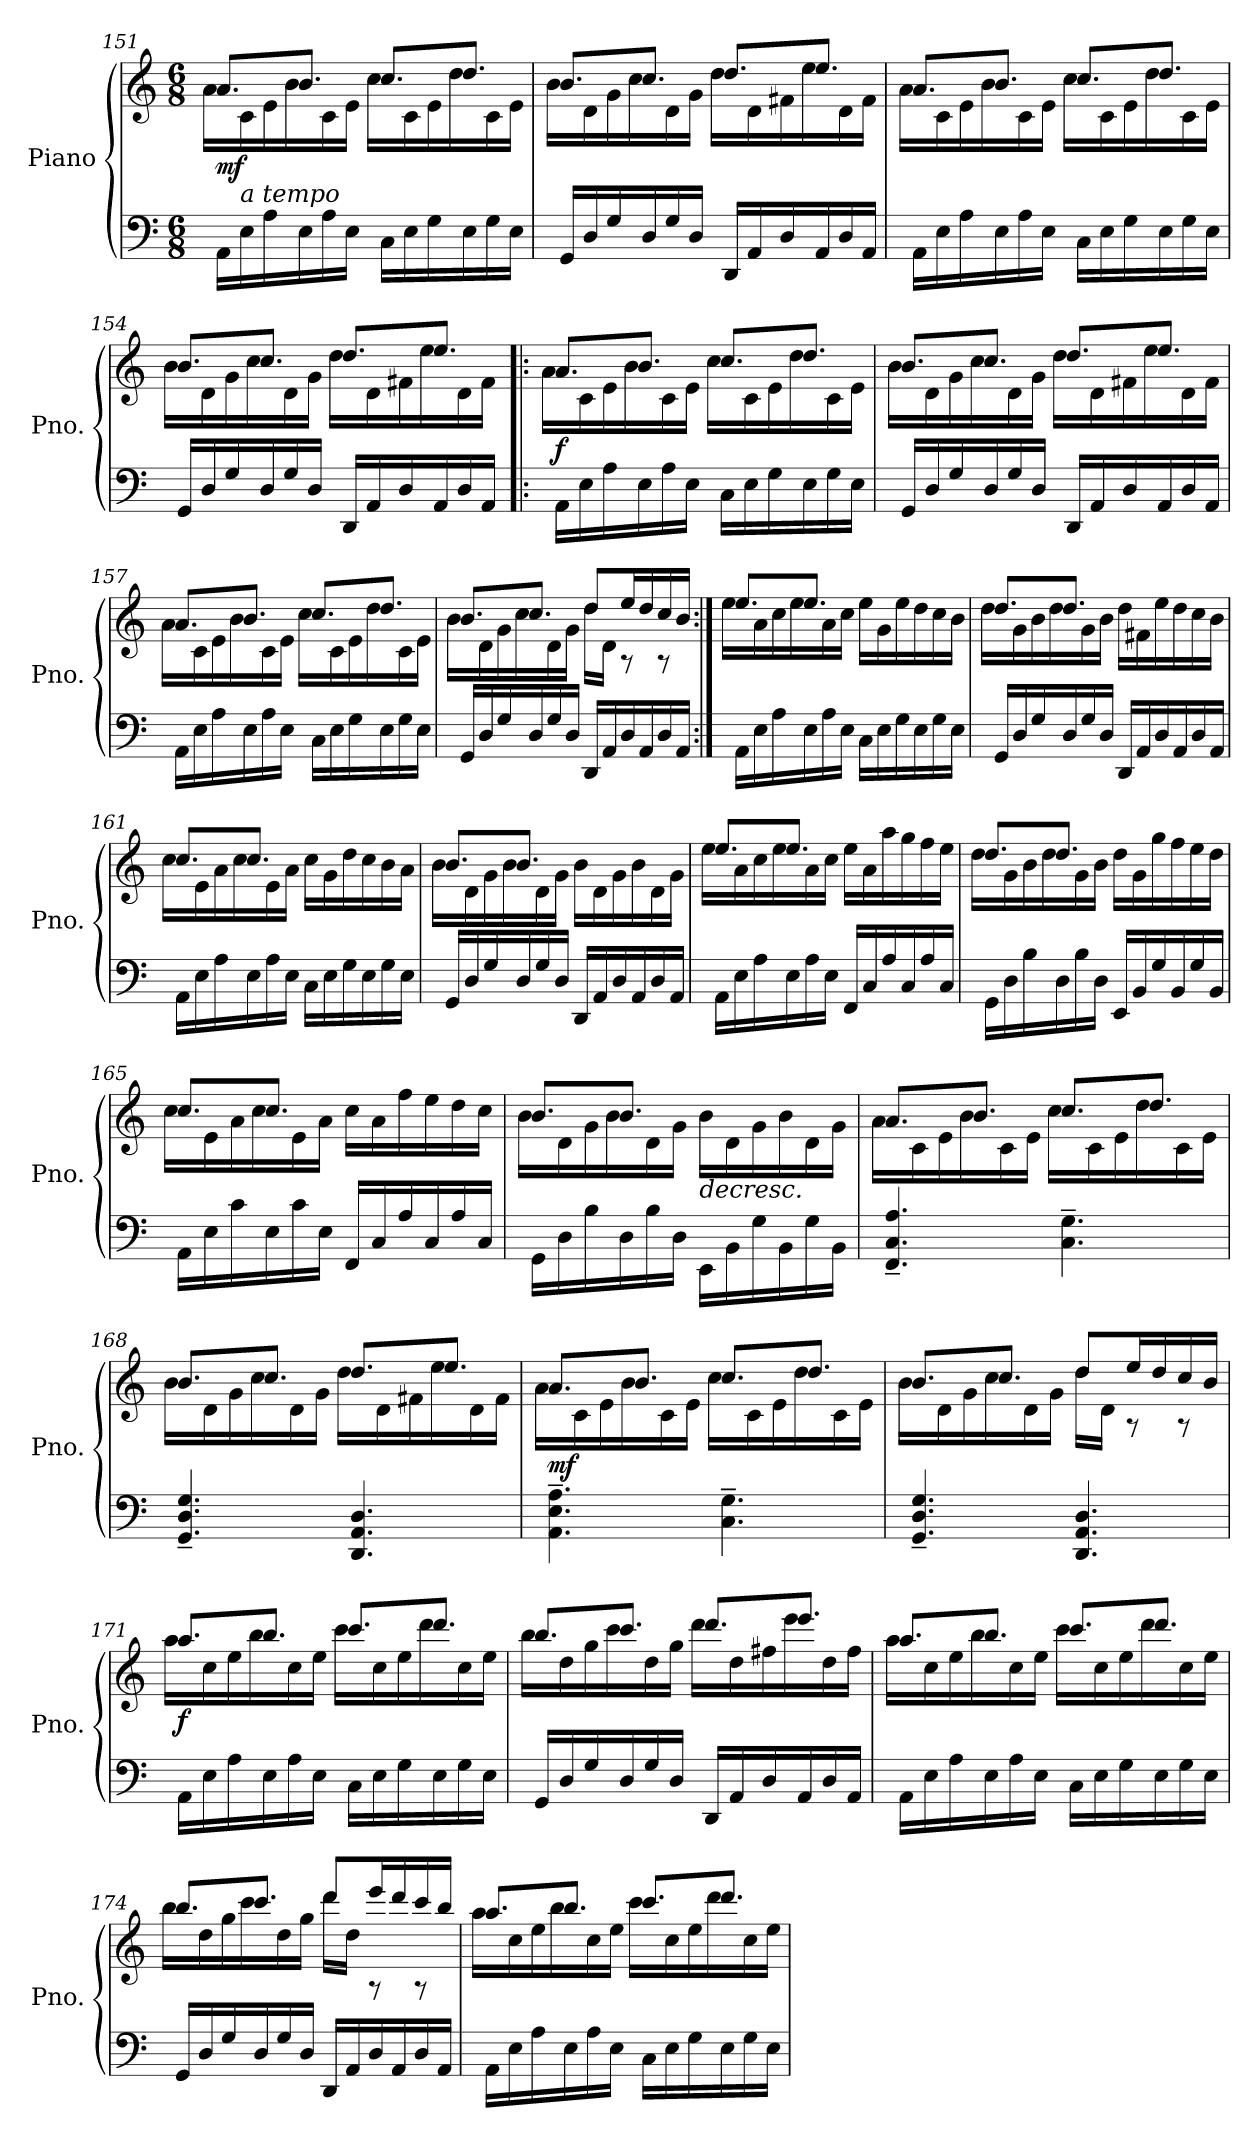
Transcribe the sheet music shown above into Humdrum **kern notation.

**kern	**kern	**dynam
*part1	*part1	*part1
*staff2	*staff1	*staff1/2
*I"Piano	*	*
*I'Pno.	*	*
!!LO:LB:g=z
*clefF4	*clefG2	*
*k[]	*k[]	*
*M6/8	*M6/8	*
=151	=151	=151
*	*^	*
!	!	!	!LO:DY:b
16AA\LL	8.a/L	16a\LL	mf
!	!	!LO:TX:b:i:t=a tempo	!
16E\	.	16c\	.
16A\	.	16e\	.
16E\	8.b/J	16b\	.
16A\	.	16c\	.
16E\JJ	.	16e\JJ	.
16C\LL	8.cc/L	16cc\LL	.
16E\	.	16c\	.
16G\	.	16e\	.
16E\	8.dd/J	16dd\	.
16G\	.	16c\	.
16E\JJ	.	16e\JJ	.
=152	=152	=152	=152
16GG/LL	8.b/L	16b\LL	.
16D/	.	16d\	.
16G/	.	16g\	.
16D/	8.cc/J	16cc\	.
16G/	.	16d\	.
16D/JJ	.	16g\JJ	.
16DD/LL	8.dd/L	16dd\LL	.
16AA/	.	16d\	.
16D/	.	16f#X\	.
16AA/	8.ee/J	16ee\	.
16D/	.	16d\	.
16AA/JJ	.	16f#\JJ	.
!!LO:LB:g=z	!!
=153	=153	=153	=153
16AA\LL	8.a/L	16a\LL	.
16E\	.	16c\	.
16A\	.	16e\	.
16E\	8.b/J	16b\	.
16A\	.	16c\	.
16E\JJ	.	16e\JJ	.
16C\LL	8.cc/L	16cc\LL	.
16E\	.	16c\	.
16G\	.	16e\	.
16E\	8.dd/J	16dd\	.
16G\	.	16c\	.
16E\JJ	.	16e\JJ	.
=154	=154	=154	=154
16GG/LL	8.b/L	16b\LL	.
16D/	.	16d\	.
16G/	.	16g\	.
16D/	8.cc/J	16cc\	.
16G/	.	16d\	.
16D/JJ	.	16g\JJ	.
16DD/LL	8.dd/L	16dd\LL	.
16AA/	.	16d\	.
16D/	.	16f#X\	.
16AA/	8.ee/J	16ee\	.
16D/	.	16d\	.
16AA/JJ	.	16f#\JJ	.
!!LO:LB:g=z	!!
=155!|:	=155!|:	=155!|:	=155!|:
!	!	!	!LO:DY:b
16AA\LL	8.a/L	16a\LL	f
16E\	.	16c\	.
16A\	.	16e\	.
16E\	8.b/J	16b\	.
16A\	.	16c\	.
16E\JJ	.	16e\JJ	.
16C\LL	8.cc/L	16cc\LL	.
16E\	.	16c\	.
16G\	.	16e\	.
16E\	8.dd/J	16dd\	.
16G\	.	16c\	.
16E\JJ	.	16e\JJ	.
=156	=156	=156	=156
16GG/LL	8.b/L	16b\LL	.
16D/	.	16d\	.
16G/	.	16g\	.
16D/	8.cc/J	16cc\	.
16G/	.	16d\	.
16D/JJ	.	16g\JJ	.
16DD/LL	8.dd/L	16dd\LL	.
16AA/	.	16d\	.
16D/	.	16f#X\	.
16AA/	8.ee/J	16ee\	.
16D/	.	16d\	.
16AA/JJ	.	16f#\JJ	.
!!LO:LB:g=z	!!
=157	=157	=157	=157
16AA\LL	8.a/L	16a\LL	.
16E\	.	16c\	.
16A\	.	16e\	.
16E\	8.b/J	16b\	.
16A\	.	16c\	.
16E\JJ	.	16e\JJ	.
16C\LL	8.cc/L	16cc\LL	.
16E\	.	16c\	.
16G\	.	16e\	.
16E\	8.dd/J	16dd\	.
16G\	.	16c\	.
16E\JJ	.	16e\JJ	.
=158	=158	=158	=158
16GG/LL	8.b/L	16b\LL	.
16D/	.	16d\	.
16G/	.	16g\	.
16D/	8.cc/J	16cc\	.
16G/	.	16d\	.
16D/JJ	.	16g\JJ	.
16DD/LL	8dd/L	16dd\LL	.
16AA/	.	16d\JJ	.
16D/	16ee/L	8rA	.
16AA/	16dd/	.	.
16D/	16cc/	8rA	.
16AA/JJ	16b/JJ	.	.
!!LO:LB:g=z	!!
=159:|!	=159:|!	=159:|!	=159:|!
16AA\LL	8.ee/L	16ee\LL	.
16E\	.	16a\	.
16A\	.	16cc\	.
16E\	8.ee/J	16ee\	.
16A\	.	16a\	.
16E\JJ	.	16cc\JJ	.
16C\LL	8rCCyy	16ee\LL	.
16E\	.	16g\	.
16G\	4rGGyy	16ee\	.
16E\	.	16dd\	.
16G\	.	16cc\	.
16E\JJ	.	16b\JJ	.
=160	=160	=160	=160
16GG/LL	8.dd/L	16dd\LL	.
16D/	.	16g\	.
16G/	.	16b\	.
16D/	8.dd/J	16dd\	.
16G/	.	16g\	.
16D/JJ	.	16b\JJ	.
16DD/LL	8rCCyy	16dd\LL	.
16AA/	.	16f#X\	.
16D/	4rEEyy	16ee\	.
16AA/	.	16dd\	.
16D/	.	16cc\	.
16AA/JJ	.	16b\JJ	.
!!LO:PB:g=z	!!
=161	=161	=161	=161
16AA\LL	8.cc/L	16cc\LL	.
16E\	.	16e\	.
16A\	.	16a\	.
16E\	8.cc/J	16cc\	.
16A\	.	16e\	.
16E\JJ	.	16a\JJ	.
16C\LL	8rEEyy	16cc\LL	.
16E\	.	16g\	.
16G\	4rCCyy	16dd\	.
16E\	.	16cc\	.
16G\	.	16b\	.
16E\JJ	.	16a\JJ	.
=162	=162	=162	=162
16GG/LL	8.b/L	16b\LL	.
16D/	.	16d\	.
16G/	.	16g\	.
16D/	8.b/J	16b\	.
16G/	.	16d\	.
16D/JJ	.	16g\JJ	.
16DD/LL	8raayy	16b\LL	.
16AA/	.	16d\	.
16D/	4raayy	16g\	.
16AA/	.	16b\	.
16D/	.	16d\	.
16AA/JJ	.	16g\JJ	.
!!LO:LB:g=z	!!
=163	=163	=163	=163
16AA\LL	8.ee/L	16ee\LL	.
16E\	.	16a\	.
16A\	.	16cc\	.
16E\	8.ee/J	16ee\	.
16A\	.	16a\	.
16E\JJ	.	16cc\JJ	.
16FF/LL	8rCCyy	16ee\LL	.
16C/	.	16a\	.
16A/	4rGGyy	16aa\	.
16C/	.	16gg\	.
16A/	.	16ff\	.
16C/JJ	.	16ee\JJ	.
=164	=164	=164	=164
16GG\LL	8.dd/L	16dd\LL	.
16D\	.	16g\	.
16B\	.	16b\	.
16D\	8.dd/J	16dd\	.
16B\	.	16g\	.
16D\JJ	.	16b\JJ	.
16EE/LL	8rCCyy	16dd\LL	.
16BB/	.	16g\	.
16G/	4rEEyy	16gg\	.
16BB/	.	16ff\	.
16G/	.	16ee\	.
16BB/JJ	.	16dd\JJ	.
!!LO:LB:g=z	!!
=165	=165	=165	=165
16AA\LL	8.cc/L	16cc\LL	.
16E\	.	16e\	.
16c\	.	16a\	.
16E\	8.cc/J	16cc\	.
16c\	.	16e\	.
16E\JJ	.	16a\JJ	.
16FF/LL	8rEEyy	16cc\LL	.
16C/	.	16a\	.
16A/	4rCCyy	16ff\	.
16C/	.	16ee\	.
16A/	.	16dd\	.
16C/JJ	.	16cc\JJ	.
=166	=166	=166	=166
16GG\LL	8.b/L	16b\LL	.
16D\	.	16d\	.
16B\	.	16g\	.
16D\	8.b/J	16b\	.
16B\	.	16d\	.
16D\JJ	.	16g\JJ	.
!	!	!	!LO:HP:b
16EE\LL	8rEEyy	16b\LL	>
16BB\	.	16d\	.
16G\	4rCCyy	16g\	.
16BB\	.	16b\	.
16G\	.	16d\	.
16BB\JJ	.	16g\JJ	.
!!LO:LB:g=z	!!
=167	=167	=167	=167
!	!	!	!LO:DY:b
!	!	!	!LO:DY:n=1:b
4.FF/~ 4.C/~ 4.A/~	8.a/L	16a\LL	mp other-dynamics
.	.	16c\	.
.	.	16e\	.
.	8.b/J	16b\	.
.	.	16c\	.
.	.	16e\JJ	.
4.C\~ 4.G\~	8.cc/L	16cc\LL	.
.	.	16c\	.
.	.	16e\	.
.	8.dd/J	16dd\	.
.	.	16c\	.
.	.	16e\JJ	.
=168	=168	=168	=168
4.GG/~ 4.D/~ 4.G/~	8.b/L	16b\LL	.
.	.	16d\	.
.	.	16g\	.
.	8.cc/J	16cc\	.
.	.	16d\	.
.	.	16g\JJ	.
4.DD/ 4.AA/ 4.D/	8.dd/L	16dd\LL	.
.	.	16d\	.
.	.	16f#X\	.
.	8.ee/J	16ee\	.
.	.	16d\	.
.	.	16f#\JJ	.
!!LO:LB:g=z	!!
=169	=169	=169	=169
!	!	!	!LO:DY:b
4.AA\~ 4.E\~ 4.A\~	8.a/L	16a\LL	mf
.	.	16c\	.
.	.	16e\	.
.	8.b/J	16b\	.
.	.	16c\	.
.	.	16e\JJ	.
4.C\~ 4.G\~	8.cc/L	16cc\LL	.
.	.	16c\	.
.	.	16e\	.
.	8.dd/J	16dd\	.
.	.	16c\	.
.	.	16e\JJ	.
*	*v	*v	*
.	.	]
=170	=170	=170
*	*^	*
4.GG/~ 4.D/~ 4.G/~	8.b/L	16b\LL	.
.	.	16d\	.
.	.	16g\	.
.	8.cc/J	16cc\	.
.	.	16d\	.
.	.	16g\JJ	.
4.DD/ 4.AA/ 4.D/	8dd/L	16dd\LL	.
.	.	16d\JJ	.
.	16ee/L	8rA	.
.	16dd/	.	.
.	16cc/	8rA	.
.	16b/JJ	.	.
!!LO:LB:g=z	!!
=171	=171	=171	=171
!	!	!	!LO:DY:b
16AA\LL	8.aa/L	16aa\LL	f
16E\	.	16cc\	.
16A\	.	16ee\	.
16E\	8.bb/J	16bb\	.
16A\	.	16cc\	.
16E\JJ	.	16ee\JJ	.
16C\LL	8.ccc/L	16ccc\LL	.
16E\	.	16cc\	.
16G\	.	16ee\	.
16E\	8.ddd/J	16ddd\	.
16G\	.	16cc\	.
16E\JJ	.	16ee\JJ	.
=172	=172	=172	=172
16GG/LL	8.bb/L	16bb\LL	.
16D/	.	16dd\	.
16G/	.	16gg\	.
16D/	8.ccc/J	16ccc\	.
16G/	.	16dd\	.
16D/JJ	.	16gg\JJ	.
16DD/LL	8.ddd/L	16ddd\LL	.
16AA/	.	16dd\	.
16D/	.	16ff#X\	.
16AA/	8.eee/J	16eee\	.
16D/	.	16dd\	.
16AA/JJ	.	16ff#\JJ	.
!!LO:PB:g=z	!!
=173	=173	=173	=173
16AA\LL	8.aa/L	16aa\LL	.
16E\	.	16cc\	.
16A\	.	16ee\	.
16E\	8.bb/J	16bb\	.
16A\	.	16cc\	.
16E\JJ	.	16ee\JJ	.
16C\LL	8.ccc/L	16ccc\LL	.
16E\	.	16cc\	.
16G\	.	16ee\	.
16E\	8.ddd/J	16ddd\	.
16G\	.	16cc\	.
16E\JJ	.	16ee\JJ	.
=174	=174	=174	=174
16GG/LL	8.bb/L	16bb\LL	.
16D/	.	16dd\	.
16G/	.	16gg\	.
16D/	8.ccc/J	16ccc\	.
16G/	.	16dd\	.
16D/JJ	.	16gg\JJ	.
16DD/LL	8ddd/L	16ddd\LL	.
16AA/	.	16dd\JJ	.
16D/	16eee/L	8rA	.
16AA/	16ddd/	.	.
16D/	16ccc/	8rA	.
16AA/JJ	16bb/JJ	.	.
!!LO:LB:g=z	!!
=175	=175	=175	=175
16AA\LL	8.aa/L	16aa\LL	.
16E\	.	16cc\	.
16A\	.	16ee\	.
16E\	8.bb/J	16bb\	.
16A\	.	16cc\	.
16E\JJ	.	16ee\JJ	.
16C\LL	8.ccc/L	16ccc\LL	.
16E\	.	16cc\	.
16G\	.	16ee\	.
16E\	8.ddd/J	16ddd\	.
16G\	.	16cc\	.
16E\JJ	.	16ee\JJ	.
*	*v	*v	*
=	=	=
*-	*-	*-
